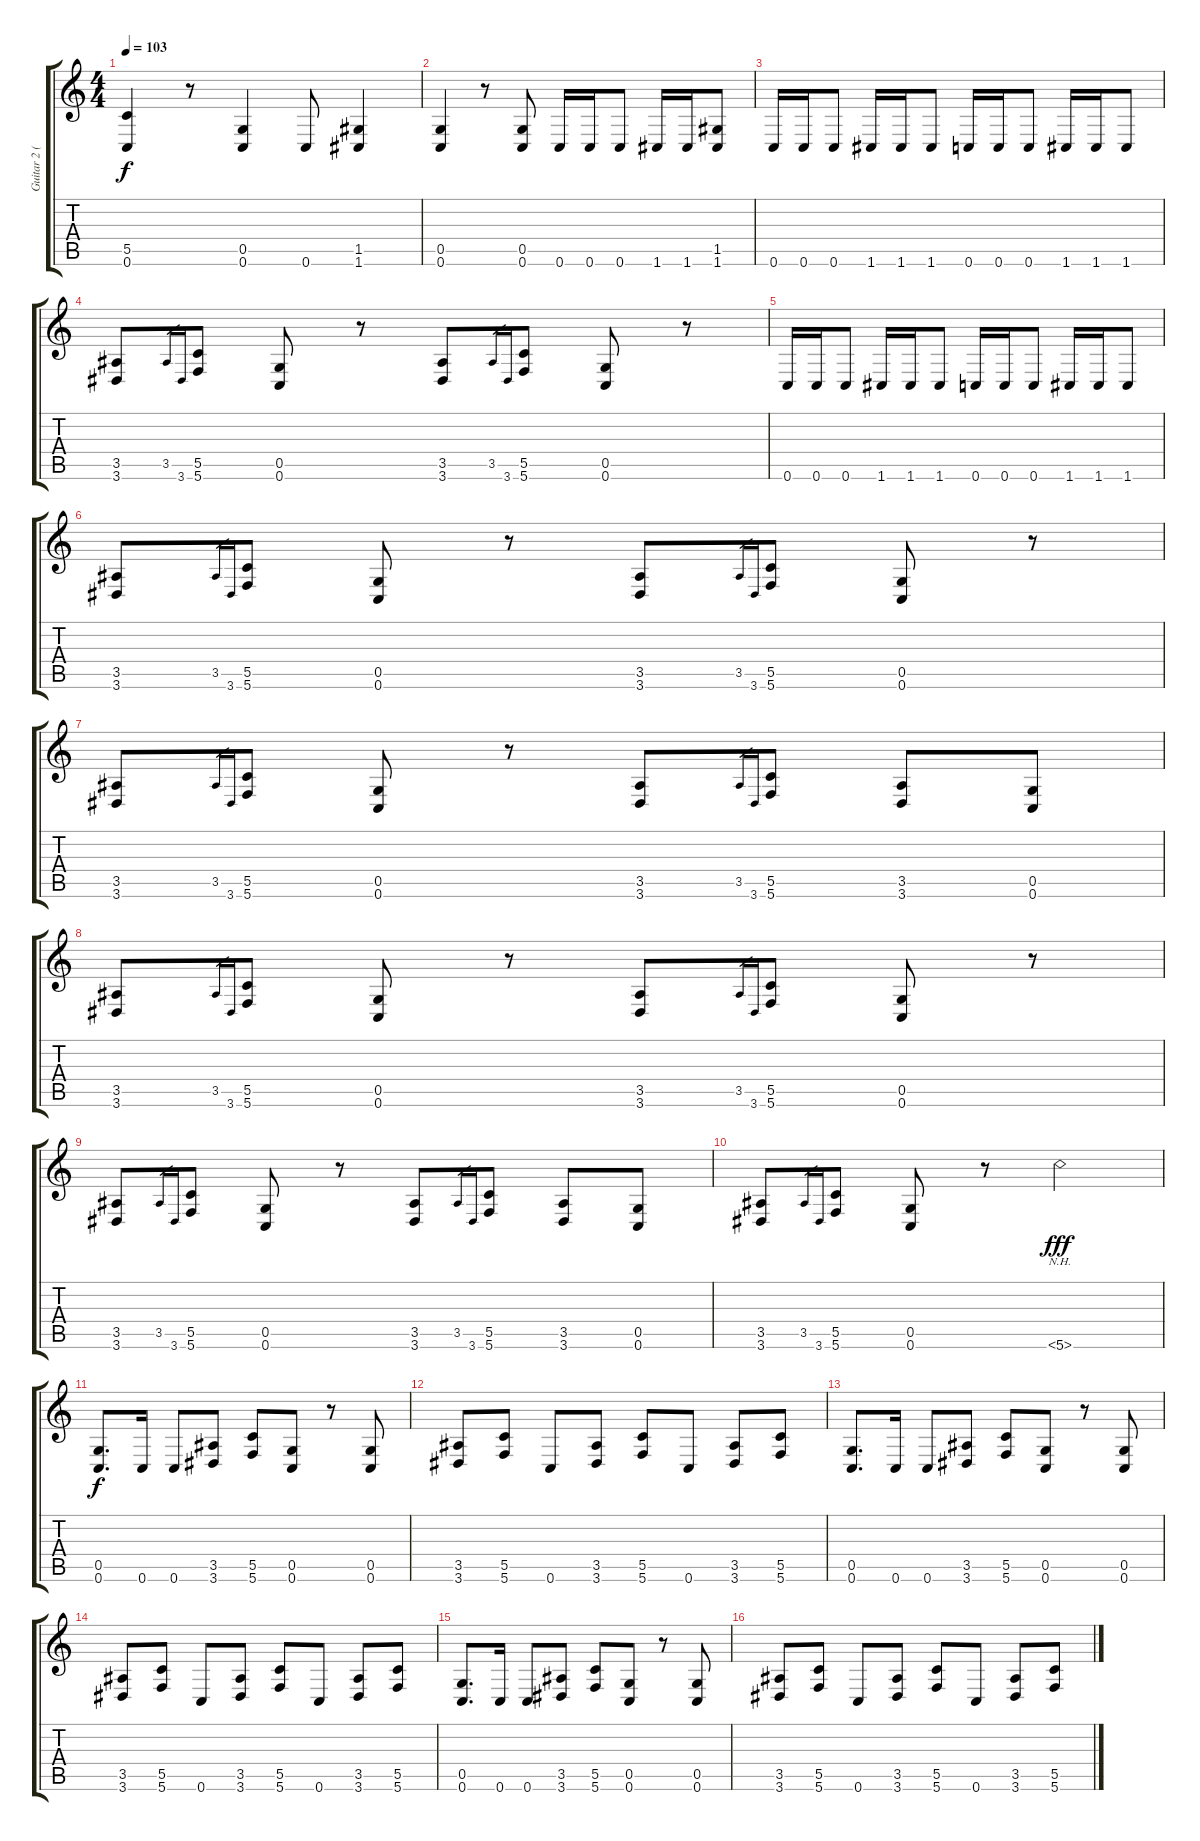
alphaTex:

\track ("Guitar 2 (James)" "Guitar 2 (") {instrument overdrivenguitar}
\staff {score tabs}
\tuning (D4 A3 F3 C3 G2 C2) {hide}
\ts (4 4)
\tempo 103
\clef g2
\ks c
(5.5 0.6).4{dy f} r.8 (0.5 0.6).4 0.6.8 (1.5 1.6).4 |
(0.5 0.6).4 r.8 (0.5 0.6).8 0.6.16 0.6.16 0.6.8 1.6.16 1.6.16 (1.5 1.6).8 |
0.6.16 0.6.16 0.6.8 1.6.16 1.6.16 1.6.8 0.6.16 0.6.16 0.6.8 1.6.16 1.6.16 1.6.8 |
(3.5 3.6).8{volume 16} 3.5.16{gr} 3.6.16{gr} (5.5 5.6).8 (0.5 0.6).8 r.8 (3.5 3.6).8 3.5.16{gr} 3.6.16{gr} (5.5 5.6).8 (0.5 0.6).8 r.8 |
0.6.16 0.6.16 0.6.8 1.6.16 1.6.16 1.6.8 0.6.16 0.6.16 0.6.8 1.6.16 1.6.16 1.6.8 |
(3.5 3.6).8 3.5.16{gr} 3.6.16{gr} (5.5 5.6).8 (0.5 0.6).8 r.8 (3.5 3.6).8 3.5.16{gr} 3.6.16{gr} (5.5 5.6).8 (0.5 0.6).8 r.8 |
(3.5 3.6).8 3.5.16{gr} 3.6.16{gr} (5.5 5.6).8 (0.5 0.6).8 r.8 (3.5 3.6).8 3.5.16{gr} 3.6.16{gr} (5.5 5.6).8 (3.5 3.6).8 (0.5 0.6).8 |
(3.5 3.6).8 3.5.16{gr} 3.6.16{gr} (5.5 5.6).8 (0.5 0.6).8 r.8 (3.5 3.6).8 3.5.16{gr} 3.6.16{gr} (5.5 5.6).8 (0.5 0.6).8 r.8 |
(3.5 3.6).8 3.5.16{gr} 3.6.16{gr} (5.5 5.6).8 (0.5 0.6).8 r.8 (3.5 3.6).8 3.5.16{gr} 3.6.16{gr} (5.5 5.6).8 (3.5 3.6).8 (0.5 0.6).8 |
(3.5 3.6).8 3.5.16{gr} 3.6.16{gr} (5.5 5.6).8 (0.5 0.6).8 r.8{volume 0} 5.6{nh}.2{dy fff volume 16} |
(0.5 0.6).8{d dy f} 0.6.16 0.6.8 (3.5 3.6).8 (5.5 5.6).8 (0.5 0.6).8 r.8 (0.5 0.6).8 |
(3.5 3.6).8 (5.5 5.6).8 0.6.8 (3.5 3.6).8 (5.5 5.6).8 0.6.8 (3.5 3.6).8 (5.5 5.6).8 |
(0.5 0.6).8{d} 0.6.16 0.6.8 (3.5 3.6).8 (5.5 5.6).8 (0.5 0.6).8 r.8 (0.5 0.6).8 |
(3.5 3.6).8 (5.5 5.6).8 0.6.8 (3.5 3.6).8 (5.5 5.6).8 0.6.8 (3.5 3.6).8 (5.5 5.6).8 |
(0.5 0.6).8{d} 0.6.16 0.6.8 (3.5 3.6).8 (5.5 5.6).8 (0.5 0.6).8 r.8 (0.5 0.6).8 |
(3.5 3.6).8 (5.5 5.6).8 0.6.8 (3.5 3.6).8 (5.5 5.6).8 0.6.8 (3.5 3.6).8 (5.5 5.6).8
